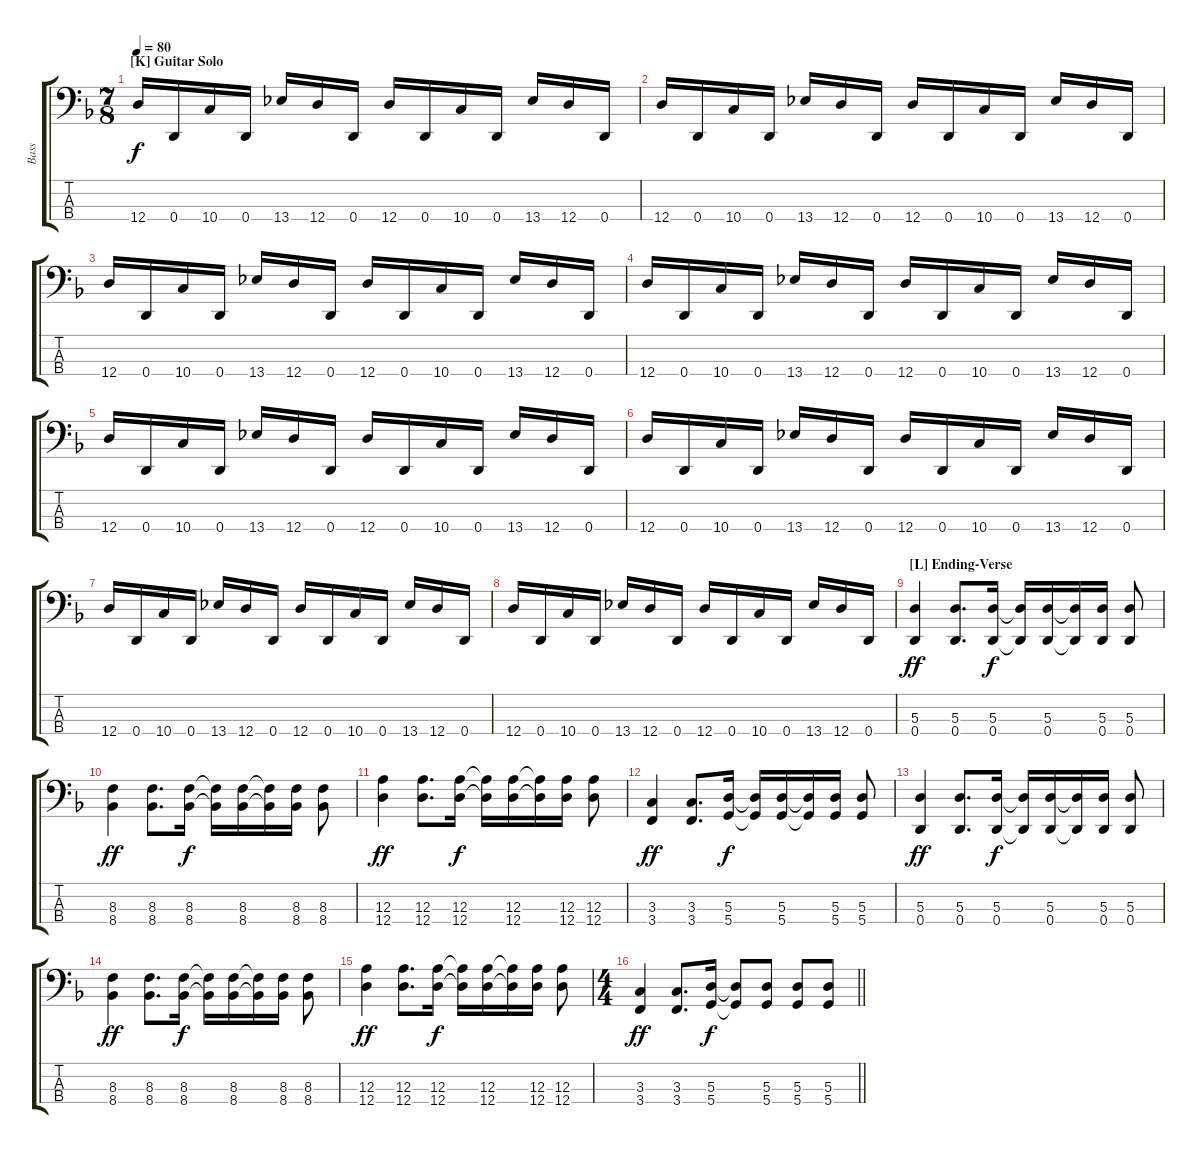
\track ("Bass" "Bass") {instrument electricbasspick}
\staff {score tabs}
\tuning (G2 D2 A1 D1) {hide}
\ts (7 8)
\section ("" "[K] Guitar Solo")
\tempo 80
\clef f4
\ks dminor
12.4.16{dy f} 0.4.16{beam merge} 10.4.16 0.4.16{beam split} 13.4.16 12.4.16{beam merge} 0.4.16{beam split} 12.4.16{beam merge} 0.4.16 10.4.16{beam merge} 0.4.16{beam split} 13.4.16{beam merge} 12.4.16 0.4.16 |
12.4.16 0.4.16{beam merge} 10.4.16 0.4.16{beam split} 13.4.16 12.4.16{beam merge} 0.4.16{beam split} 12.4.16{beam merge} 0.4.16 10.4.16{beam merge} 0.4.16{beam split} 13.4.16{beam merge} 12.4.16 0.4.16 |
12.4.16 0.4.16{beam merge} 10.4.16 0.4.16{beam split} 13.4.16 12.4.16{beam merge} 0.4.16{beam split} 12.4.16{beam merge} 0.4.16 10.4.16{beam merge} 0.4.16{beam split} 13.4.16{beam merge} 12.4.16 0.4.16 |
12.4.16 0.4.16{beam merge} 10.4.16 0.4.16{beam split} 13.4.16 12.4.16{beam merge} 0.4.16{beam split} 12.4.16{beam merge} 0.4.16 10.4.16{beam merge} 0.4.16{beam split} 13.4.16{beam merge} 12.4.16 0.4.16 |
12.4.16 0.4.16{beam merge} 10.4.16 0.4.16{beam split} 13.4.16 12.4.16{beam merge} 0.4.16{beam split} 12.4.16{beam merge} 0.4.16 10.4.16{beam merge} 0.4.16{beam split} 13.4.16{beam merge} 12.4.16 0.4.16 |
12.4.16 0.4.16{beam merge} 10.4.16 0.4.16{beam split} 13.4.16 12.4.16{beam merge} 0.4.16{beam split} 12.4.16{beam merge} 0.4.16 10.4.16{beam merge} 0.4.16{beam split} 13.4.16{beam merge} 12.4.16 0.4.16 |
12.4.16 0.4.16{beam merge} 10.4.16 0.4.16{beam split} 13.4.16 12.4.16{beam merge} 0.4.16{beam split} 12.4.16{beam merge} 0.4.16 10.4.16{beam merge} 0.4.16{beam split} 13.4.16{beam merge} 12.4.16 0.4.16 |
12.4.16 0.4.16{beam merge} 10.4.16 0.4.16{beam split} 13.4.16 12.4.16{beam merge} 0.4.16{beam split} 12.4.16{beam merge} 0.4.16 10.4.16{beam merge} 0.4.16{beam split} 13.4.16{beam merge} 12.4.16 0.4.16 |
\section ("" "[L] Ending-Verse")
(5.3 0.4).4{dy ff} (5.3 0.4).8{d} (5.3 0.4).16{dy f} (5.3{t} 0.4{t}).16 (5.3 0.4).16{beam merge} (5.3{t} 0.4{t}).16 (5.3 0.4).16{beam split} (5.3 0.4).8 |
(8.3 8.4).4{dy ff} (8.3 8.4).8{d} (8.3 8.4).16{dy f} (8.3{t} 8.4{t}).16 (8.3 8.4).16{beam merge} (8.3{t} 8.4{t}).16 (8.3 8.4).16{beam split} (8.3 8.4).8 |
(12.3 12.4).4{dy ff} (12.3 12.4).8{d} (12.3 12.4).16{dy f} (12.3{t} 12.4{t}).16 (12.3 12.4).16{beam merge} (12.3{t} 12.4{t}).16 (12.3 12.4).16{beam split} (12.3 12.4).8 |
(3.3 3.4).4{dy ff} (3.3 3.4).8{d} (5.3 5.4).16{dy f} (5.3{t} 5.4{t}).16 (5.3 5.4).16{beam merge} (5.3{t} 5.4{t}).16 (5.3 5.4).16{beam split} (5.3 5.4).8 |
(5.3 0.4).4{dy ff} (5.3 0.4).8{d} (5.3 0.4).16{dy f} (5.3{t} 0.4{t}).16 (5.3 0.4).16{beam merge} (5.3{t} 0.4{t}).16 (5.3 0.4).16{beam split} (5.3 0.4).8 |
(8.3 8.4).4{dy ff} (8.3 8.4).8{d} (8.3 8.4).16{dy f} (8.3{t} 8.4{t}).16 (8.3 8.4).16{beam merge} (8.3{t} 8.4{t}).16 (8.3 8.4).16{beam split} (8.3 8.4).8 |
(12.3 12.4).4{dy ff} (12.3 12.4).8{d} (12.3 12.4).16{dy f} (12.3{t} 12.4{t}).16 (12.3 12.4).16{beam merge} (12.3{t} 12.4{t}).16 (12.3 12.4).16{beam split} (12.3 12.4).8 |
\ts (4 4)
\barLineRight lightlight
(3.3 3.4).4{dy ff} (3.3 3.4).8{d} (5.3 5.4).16{dy f} (5.3{t} 5.4{t}).8 (5.3 5.4).8 (5.3 5.4).8{beam merge} (5.3 5.4).8
